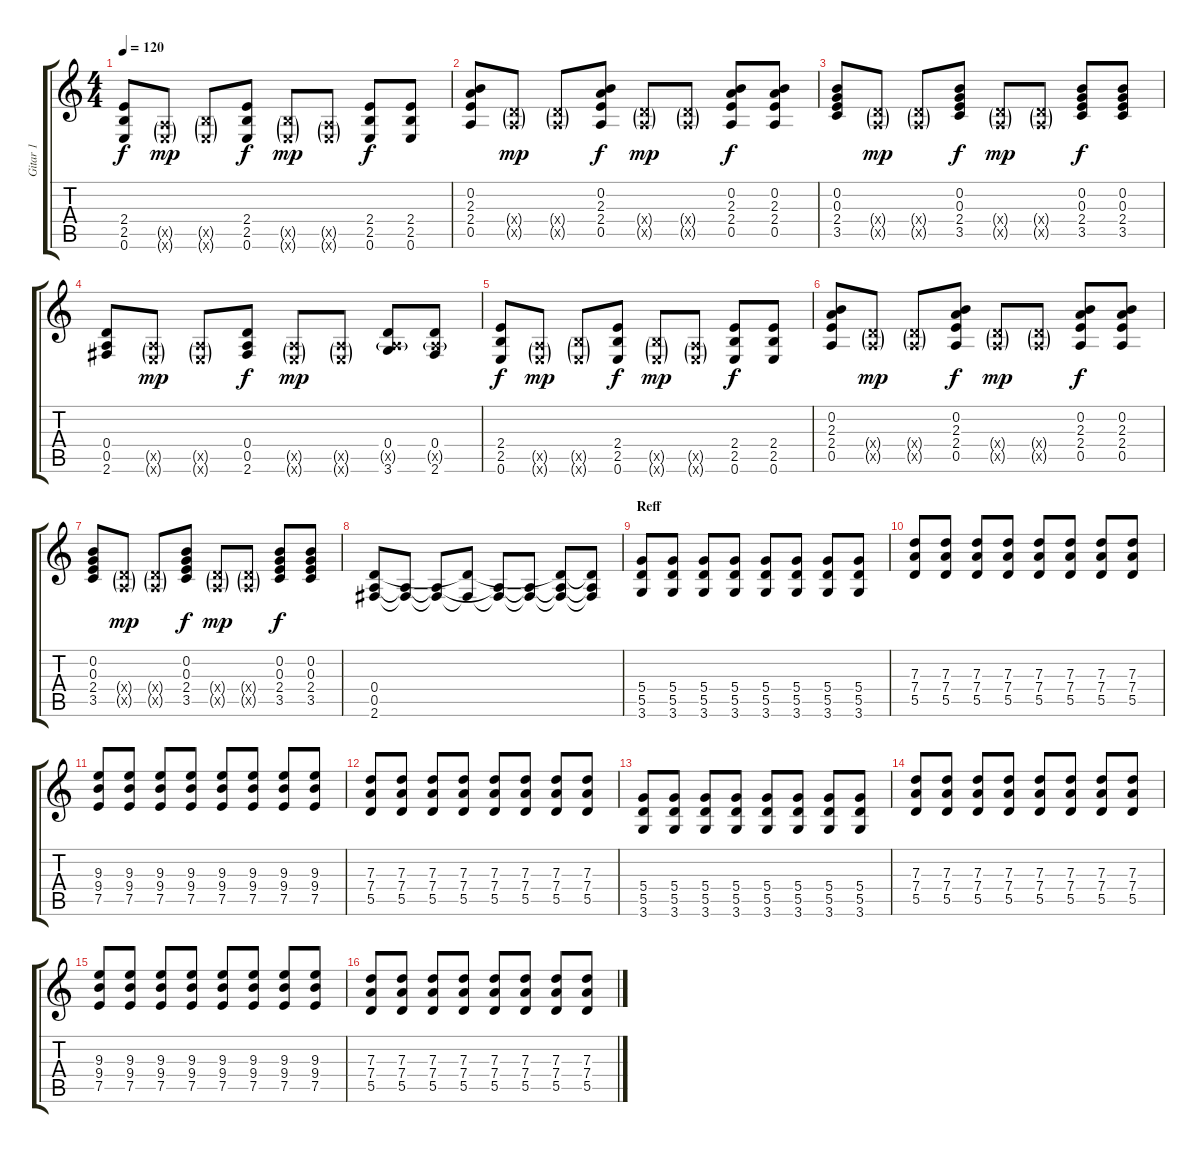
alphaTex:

\track ("Gitar 1" "Gitar 1") {instrument acousticguitarsteel}
\staff {score tabs}
\tuning (E4 B3 G3 D3 A2 E2) {hide}
\ts (4 4)
\tempo 120
\clef g2
\ks c
(2.4 2.5 0.6).8{dy f} (0.5{g x} 0.6{g x}).8{dy mp} (2.5{g x} 0.6{g x}).8 (2.4 2.5 0.6).8{dy f} (2.5{g x} 0.6{g x}).8{dy mp} (0.5{g x} 0.6{g x}).8 (2.4 2.5 0.6).8{dy f} (2.4 2.5 0.6).8 |
(0.2 2.3 2.4 0.5).8 (0.4{g x} 0.5{g x}).8{dy mp} (0.4{g x} 0.5{g x}).8 (0.2 2.3 2.4 0.5).8{dy f} (0.4{g x} 0.5{g x}).8{dy mp} (0.4{g x} 0.5{g x}).8 (0.2 2.3 2.4 0.5).8{dy f} (0.2 2.3 2.4 0.5).8 |
(0.2 0.3 2.4 3.5).8 (0.4{g x} 0.5{g x}).8{dy mp} (0.4{g x} 0.5{g x}).8 (0.2 0.3 2.4 3.5).8{dy f} (0.4{g x} 0.5{g x}).8{dy mp} (0.4{g x} 0.5{g x}).8 (0.2 0.3 2.4 3.5).8{dy f} (0.2 0.3 2.4 3.5).8 |
(0.4 0.5 2.6).8 (0.5{g x} 0.6{g x}).8{dy mp} (0.5{g x} 0.6{g x}).8 (0.4 0.5 2.6).8{dy f} (0.5{g x} 0.6{g x}).8{dy mp} (0.5{g x} 0.6{g x}).8 (0.4 0.5{g x} 3.6).8 (0.4 0.5{g x} 2.6).8 |
(2.4 2.5 0.6).8{dy f} (0.5{g x} 0.6{g x}).8{dy mp} (2.5{g x} 0.6{g x}).8 (2.4 2.5 0.6).8{dy f} (2.5{g x} 0.6{g x}).8{dy mp} (0.5{g x} 0.6{g x}).8 (2.4 2.5 0.6).8{dy f} (2.4 2.5 0.6).8 |
(0.2 2.3 2.4 0.5).8 (0.4{g x} 0.5{g x}).8{dy mp} (0.4{g x} 0.5{g x}).8 (0.2 2.3 2.4 0.5).8{dy f} (0.4{g x} 0.5{g x}).8{dy mp} (0.4{g x} 0.5{g x}).8 (0.2 2.3 2.4 0.5).8{dy f} (0.2 2.3 2.4 0.5).8 |
(0.2 0.3 2.4 3.5).8 (0.4{g x} 0.5{g x}).8{dy mp} (0.4{g x} 0.5{g x}).8 (0.2 0.3 2.4 3.5).8{dy f} (0.4{g x} 0.5{g x}).8{dy mp} (0.4{g x} 0.5{g x}).8 (0.2 0.3 2.4 3.5).8{dy f} (0.2 0.3 2.4 3.5).8 |
(0.4 0.5 2.6).8 (0.5{t} 2.6{t}).8 (0.5{t} 2.6{t}).8 (0.4{t} 2.6{t}).8 (0.5{t} 2.6{t}).8 (0.5{t} 2.6{t}).8 (0.4{t} 0.5{t} 2.6{t}).8 (0.4{t} 0.5{t} 2.6{t}).8 |
\section ("" "Reff")
(5.4 5.5 3.6).8{instrument distortionguitar} (5.4 5.5 3.6).8 (5.4 5.5 3.6).8 (5.4 5.5 3.6).8 (5.4 5.5 3.6).8 (5.4 5.5 3.6).8 (5.4 5.5 3.6).8 (5.4 5.5 3.6).8 |
(7.3 7.4 5.5).8 (7.3 7.4 5.5).8 (7.3 7.4 5.5).8 (7.3 7.4 5.5).8 (7.3 7.4 5.5).8 (7.3 7.4 5.5).8 (7.3 7.4 5.5).8 (7.3 7.4 5.5).8 |
(9.3 9.4 7.5).8 (9.3 9.4 7.5).8 (9.3 9.4 7.5).8 (9.3 9.4 7.5).8 (9.3 9.4 7.5).8 (9.3 9.4 7.5).8 (9.3 9.4 7.5).8 (9.3 9.4 7.5).8 |
(7.3 7.4 5.5).8 (7.3 7.4 5.5).8 (7.3 7.4 5.5).8 (7.3 7.4 5.5).8 (7.3 7.4 5.5).8 (7.3 7.4 5.5).8 (7.3 7.4 5.5).8 (7.3 7.4 5.5).8 |
(5.4 5.5 3.6).8 (5.4 5.5 3.6).8 (5.4 5.5 3.6).8 (5.4 5.5 3.6).8 (5.4 5.5 3.6).8 (5.4 5.5 3.6).8 (5.4 5.5 3.6).8 (5.4 5.5 3.6).8 |
(7.3 7.4 5.5).8 (7.3 7.4 5.5).8 (7.3 7.4 5.5).8 (7.3 7.4 5.5).8 (7.3 7.4 5.5).8 (7.3 7.4 5.5).8 (7.3 7.4 5.5).8 (7.3 7.4 5.5).8 |
(9.3 9.4 7.5).8 (9.3 9.4 7.5).8 (9.3 9.4 7.5).8 (9.3 9.4 7.5).8 (9.3 9.4 7.5).8 (9.3 9.4 7.5).8 (9.3 9.4 7.5).8 (9.3 9.4 7.5).8 |
(7.3 7.4 5.5).8 (7.3 7.4 5.5).8 (7.3 7.4 5.5).8 (7.3 7.4 5.5).8 (7.3 7.4 5.5).8 (7.3 7.4 5.5).8 (7.3 7.4 5.5).8 (7.3 7.4 5.5).8
